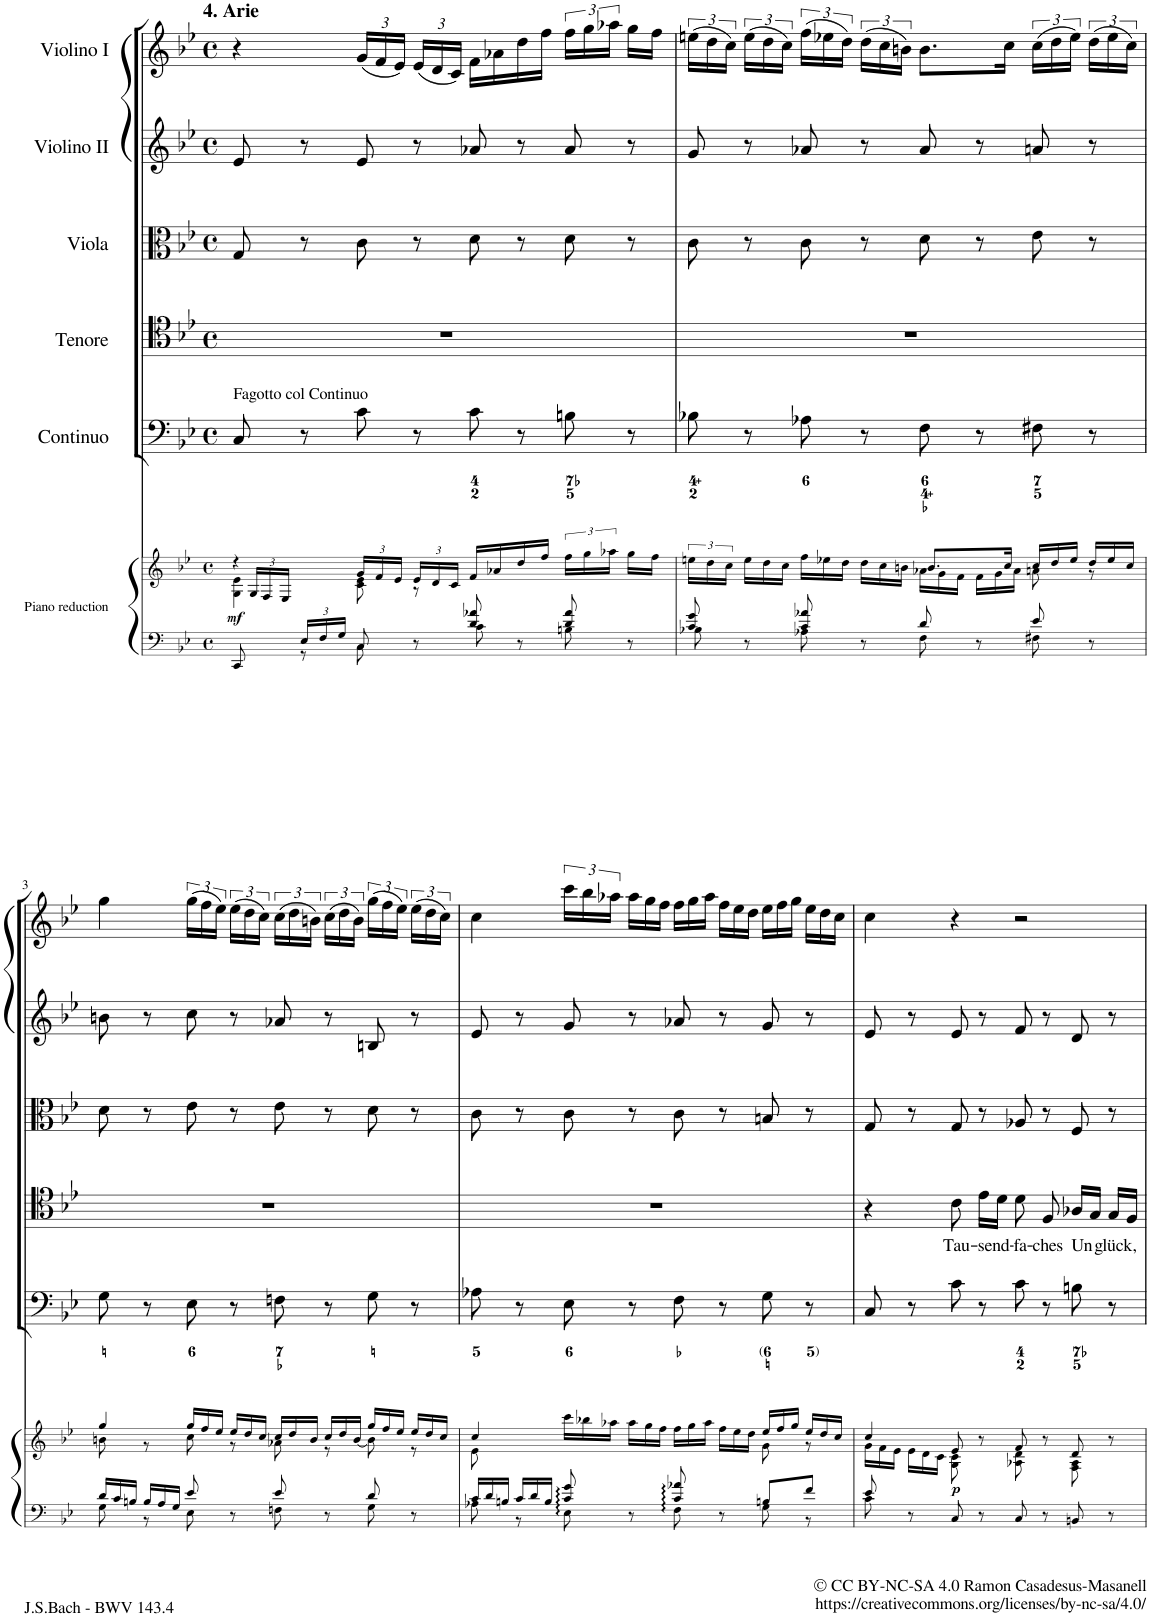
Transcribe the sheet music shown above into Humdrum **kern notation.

**kern	**kern	**dynam	**kern	**kern	**text	**kern	**kern	**kern
*part6	*part6	*part6	*part5	*part4	*part4	*part3	*part2	*part1
*staff7	*staff6	*staff6/7	*staff5	*staff4	*staff4	*staff3	*staff2	*staff1
*I"Piano reduction	*	*	*I"Continuo	*I"Tenore	*	*I"Viola	*I"Violino II	*I"Violino I
*I'Pno	*	*	*	*	*	*I'Vla	*I'Vln	*I'Vln
*stria5	*stria5	*	*	*	*	*	*	*
*clefF4	*clefG2	*	*clefF4	*clefC4	*	*clefC3	*clefG2	*clefG2
*k[b-e-]	*k[b-e-]	*	*k[b-e-]	*k[b-e-]	*	*k[b-e-]	*k[b-e-]	*k[b-e-]
*M4/4	*M4/4	*	*M4/4	*M4/4	*	*M4/4	*M4/4	*M4/4
*met(c)	*met(c)	*	*met(c)	*met(c)	*	*met(c)	*met(c)	*met(c)
=1	=1	=1	=1	=1	=1	=1	=1	=1
*^	*^	*	*	*	*	*	*	*
*	*	*	*^	*	*	*	*	*	*	*
*	*	*	*	*Xbrackettup	*	*	*	*	*	*	*
!	!	!	!	!	!	!	!	!	!	!	!LO:TX:a:B:t=4. Arie
!	!	!	!	!	!	!LO:TX:a:t=Fagotto col Continuo	!	!	!	!	!
!	!	!	!	!	!LO:DY:b	!	!	!	!	!	!
8ryy	8CC/	4r	4G\ 4e-\	24G/LL	mf	8C/	1r	.	8G/	8e-/	4r
.	.	.	.	24F/	.	.	.	.	.	.	.
.	.	.	.	24E-/JJ	.	.	.	.	.	.	.
*Xbrackettup	*	*	*	*	*	*	*	*	*	*	*
24E-/LL	8r	.	.	2..ryy	.	8r	.	.	8r	8r	.
24F/	.	.	.	.	.	.	.	.	.	.	.
24G/JJ	.	.	.	.	.	.	.	.	.	.	.
*	*	*	*	*	*	*	*	*	*	*	*Xbrackettup
8C/	8C\	24g/LL	8c\ 8e-\	.	.	8c\	.	.	8c\	8e-/	(24g/LL
.	.	24f/	.	.	.	.	.	.	.	.	24f/
.	.	24e-/JJ	.	.	.	.	.	.	.	.	24e-/JJ)
8r	8ryy	24e-/LL	8r	.	.	8r	.	.	8r	8r	(24e-/LL
.	.	24d/	.	.	.	.	.	.	.	.	24d/
.	.	24c/JJ	.	.	.	.	.	.	.	.	24c/JJ)
8d/ 8a-X/	8c\	16f/LL	2ryy	.	.	8c\	.	.	8d\	8a-X/	16f\LL
.	.	16a-X/	.	.	.	.	.	.	.	.	16a-X\
8r	8ryy	16dd/	.	.	.	8r	.	.	8r	8r	16dd\
.	.	16ff/JJ	.	.	.	.	.	.	.	.	16ff\JJ
*	*	*brackettup	*	*	*	*	*	*	*	*	*brackettup
8d/ 8a-/	8Bn\	24ff\LL	.	.	.	8Bn\	.	.	8d\	8a-/	24ff\LL
.	.	24gg\	.	.	.	.	.	.	.	.	24gg\
.	.	24aa-X\JJ	.	.	.	.	.	.	.	.	24aa-X\JJ
8r	8ryy	16gg\LL	.	.	.	8r	.	.	8r	8r	16gg\LL
.	.	16ff\JJ	.	.	.	.	.	.	.	.	16ff\JJ
*	*	*	*v	*v	*	*	*	*	*	*	*
=2	=2	=2	=2	=2	=2	=2	=2	=2	=2	=2
8c/ 8g/	8B-X\	24een\LL	2ryy	.	8B-X\	1r	.	8c\	8g/	(24een\LL
.	.	24dd\	.	.	.	.	.	.	.	24dd\
.	.	24cc\JJ	.	.	.	.	.	.	.	24cc\JJ)
8r	8ryy	24ee\LL	.	.	8r	.	.	8r	8r	(24ee\LL
.	.	24dd\	.	.	.	.	.	.	.	24dd\
.	.	24cc\JJ	.	.	.	.	.	.	.	24cc\JJ)
8c/ 8a-X/	8A-X\	24ff\LL	.	.	8A-X\	.	.	8c\	8a-X/	(24ff\LL
.	.	24ee-X\	.	.	.	.	.	.	.	24ee-X\
.	.	24dd\JJ	.	.	.	.	.	.	.	24dd\JJ)
8r	8ryy	24dd\LL	.	.	8r	.	.	8r	8r	(24dd\LL
.	.	24cc\	.	.	.	.	.	.	.	24cc\
.	.	24bn\JJ	.	.	.	.	.	.	.	24bn\JJ)
*	*	*	*Xbrackettup	*	*	*	*	*	*	*
8d/	8F\	8.b/L	24a-X\LL	.	8F\	.	.	8d\	8a-/	8.b\L
.	.	.	24g\	.	.	.	.	.	.	.
.	.	.	24f\JJ	.	.	.	.	.	.	.
8r	8ryy	.	24f\LL	.	8r	.	.	8r	8r	.
.	.	.	24g\	.	.	.	.	.	.	.
.	.	16cc/Jk	.	.	.	.	.	.	.	16cc\Jk
.	.	.	24a-\JJ	.	.	.	.	.	.	.
8e-/	8F#X\	24cc/LL	8an\	.	8F#X\	.	.	8e-\	8an/	(24cc\LL
.	.	24dd/	.	.	.	.	.	.	.	24dd\
.	.	24ee-/JJ	.	.	.	.	.	.	.	24ee-\JJ)
8r	8ryy	24dd/LL	8r	.	8r	.	.	8r	8r	(24dd\LL
.	.	24ee-/	.	.	.	.	.	.	.	24ee-\
.	.	24cc/JJ	.	.	.	.	.	.	.	24cc\JJ)
!!LO:LB:g=z
=3	=3	=3	=3	=3	=3	=3	=3	=3	=3	=3
24d/LL	8G\	4gg/	8bn\	.	8G\	1r	.	8d\	8bn\	4gg\
24c/	.	.	.	.	.	.	.	.	.	.
24Bn/JJ	.	.	.	.	.	.	.	.	.	.
24B/LL	8r	.	8r	.	8r	.	.	8r	8r	.
24A/	.	.	.	.	.	.	.	.	.	.
24G/JJ	.	.	.	.	.	.	.	.	.	.
8e-/	8E-\	24gg/LL	8cc\	.	8E-\	.	.	8e-\	8cc\	(24gg\LL
.	.	24ff/	.	.	.	.	.	.	.	24ff\
.	.	24ee-/JJ	.	.	.	.	.	.	.	24ee-\JJ)
8r	8ryy	24ee-/LL	8r	.	8r	.	.	8r	8r	(24ee-\LL
.	.	24dd/	.	.	.	.	.	.	.	24dd\
.	.	24cc/JJ	.	.	.	.	.	.	.	24cc\JJ)
8e-/	8Fn\	24cc/LL	8a-X\	.	8Fn\	.	.	8e-\	8a-X/	(24cc\LL
.	.	24dd/	.	.	.	.	.	.	.	24dd\
.	.	24b/JJ	.	.	.	.	.	.	.	24bn\JJ)
8r	8ryy	24cc/LL	8r	.	8r	.	.	8r	8r	(24cc\LL
.	.	24dd/	.	.	.	.	.	.	.	24dd\
.	.	[<24b/JJ	.	.	.	.	.	.	.	24b\JJ)
8d/	8G\	24gg/LL	8b\]	.	8G\	.	.	8d\	8Bn/	(24gg\LL
.	.	24ff/	.	.	.	.	.	.	.	24ff\
.	.	24ee-/JJ	.	.	.	.	.	.	.	24ee-\JJ)
8r	8ryy	24ee-/LL	8r	.	8r	.	.	8r	8r	(24ee-\LL
.	.	24dd/	.	.	.	.	.	.	.	24dd\
.	.	24cc/JJ	.	.	.	.	.	.	.	24cc\JJ)
=4	=4	=4	=4	=4	=4	=4	=4	=4	=4	=4
24c/LL	8A-X\	4cc/	8e-\	.	8A-X\	1r	.	8c\	8e-/	4cc\
24d/	.	.	.	.	.	.	.	.	.	.
24Bn/JJ	.	.	.	.	.	.	.	.	.	.
24c/LL	8r	.	8ryy	.	8r	.	.	8r	8r	.
24d/	.	.	.	.	.	.	.	.	.	.
24B/JJ	.	.	.	.	.	.	.	.	.	.
*	*	*brackettup	*	*	*	*	*	*	*	*
8c/ 8g/	8E-\	24ccc\LL	4ryy	.	8E-\	.	.	8c\	8g/	24ccc\LL
.	.	24bb-X\	.	.	.	.	.	.	.	24bb-\
.	.	24aa-X\JJ	.	.	.	.	.	.	.	24aa-X\JJ
8r	8ryy	24aa-\LL	.	.	8r	.	.	8r	8r	24aa-\LL
.	.	24gg\	.	.	.	.	.	.	.	24gg\
.	.	24ff\JJ	.	.	.	.	.	.	.	24ff\JJ
8c/ 8a-X/	8F\	24ff\LL	4ryy	.	8F\	.	.	8c\	8a-X/	24ff\LL
.	.	24gg\	.	.	.	.	.	.	.	24gg\
.	.	24aa-\JJ	.	.	.	.	.	.	.	24aa-\JJ
8r	8ryy	24ff\LL	.	.	8r	.	.	8r	8r	24ff\LL
.	.	24ee-\	.	.	.	.	.	.	.	24ee-\
.	.	24dd\JJ	.	.	.	.	.	.	.	24dd\JJ
*	*	*Xbrackettup	*	*	*	*	*	*	*	*
8Bn/L	8G\	24ee-/LL	8g\	.	8G\	.	.	8Bn/	8g/	24ee-\LL
.	.	24ff/	.	.	.	.	.	.	.	24ff\
.	.	24gg/JJ	.	.	.	.	.	.	.	24gg\JJ
8f/J	8r	24ee-/LL	8r	.	8r	.	.	8r	8r	24ee-\LL
.	.	24dd/	.	.	.	.	.	.	.	24dd\
.	.	24cc/JJ	.	.	.	.	.	.	.	24cc\JJ
=5	=5	=5	=5	=5	=5	=5	=5	=5	=5	=5
8e-/	8c\	4cc/	24g\LL	.	8C/	4r	.	8G/	8e-/	4cc\
.	.	.	24f\	.	.	.	.	.	.	.
.	.	.	24e-\JJ	.	.	.	.	.	.	.
8r	8ryy	.	24e-\LL	.	8r	.	.	8r	8r	.
.	.	.	24d\	.	.	.	.	.	.	.
.	.	.	24c\JJ	.	.	.	.	.	.	.
!	!	!	!	!LO:DY:b	!	!	!LO:LY:b	!	!	!
8C/	4ryy	8e-/	8G\ 8c\	p	8c\	8c\	Tau-	8G/	8e-/	4r
!	!	!	!	!	!	!	!LO:LY:b	!	!	!
8r	.	8r	8ryy	.	8r	16e-\LL	-send-	8r	8r	.
.	.	.	.	.	.	16d\JJ	.	.	.	.
!	!	!	!	!	!	!	!LO:LY:b	!	!	!
8C/	2ryy	8f/	8A-X\ 8d\	.	8c\	8d\	-fa-	8A-X/	8f/	2r
!	!	!	!	!	!	!	!LO:LY:b	!	!	!
8r	.	8r	8ryy	.	8r	8F/	-ches	8r	8r	.
!	!	!	!	!	!	!	!LO:LY:b	!	!	!
8BBn/	.	8d/	8F\ 8A-\	.	8Bn\	16A-X/LL	Un-	8F/	8d/	.
.	.	.	.	.	.	16G/JJ	.	.	.	.
!	!	!	!	!	!	!	!LO:LY:b	!	!	!
8r	.	8r	8ryy	.	8r	16G/LL	-glück,	8r	8r	.
.	.	.	.	.	.	16F/JJ	.	.	.	.
*v	*v	*	*	*	*	*	*	*	*	*
*	*v	*v	*	*	*	*	*	*	*
=	=	=	=	=	=	=	=	=
*-	*-	*-	*-	*-	*-	*-	*-	*-
